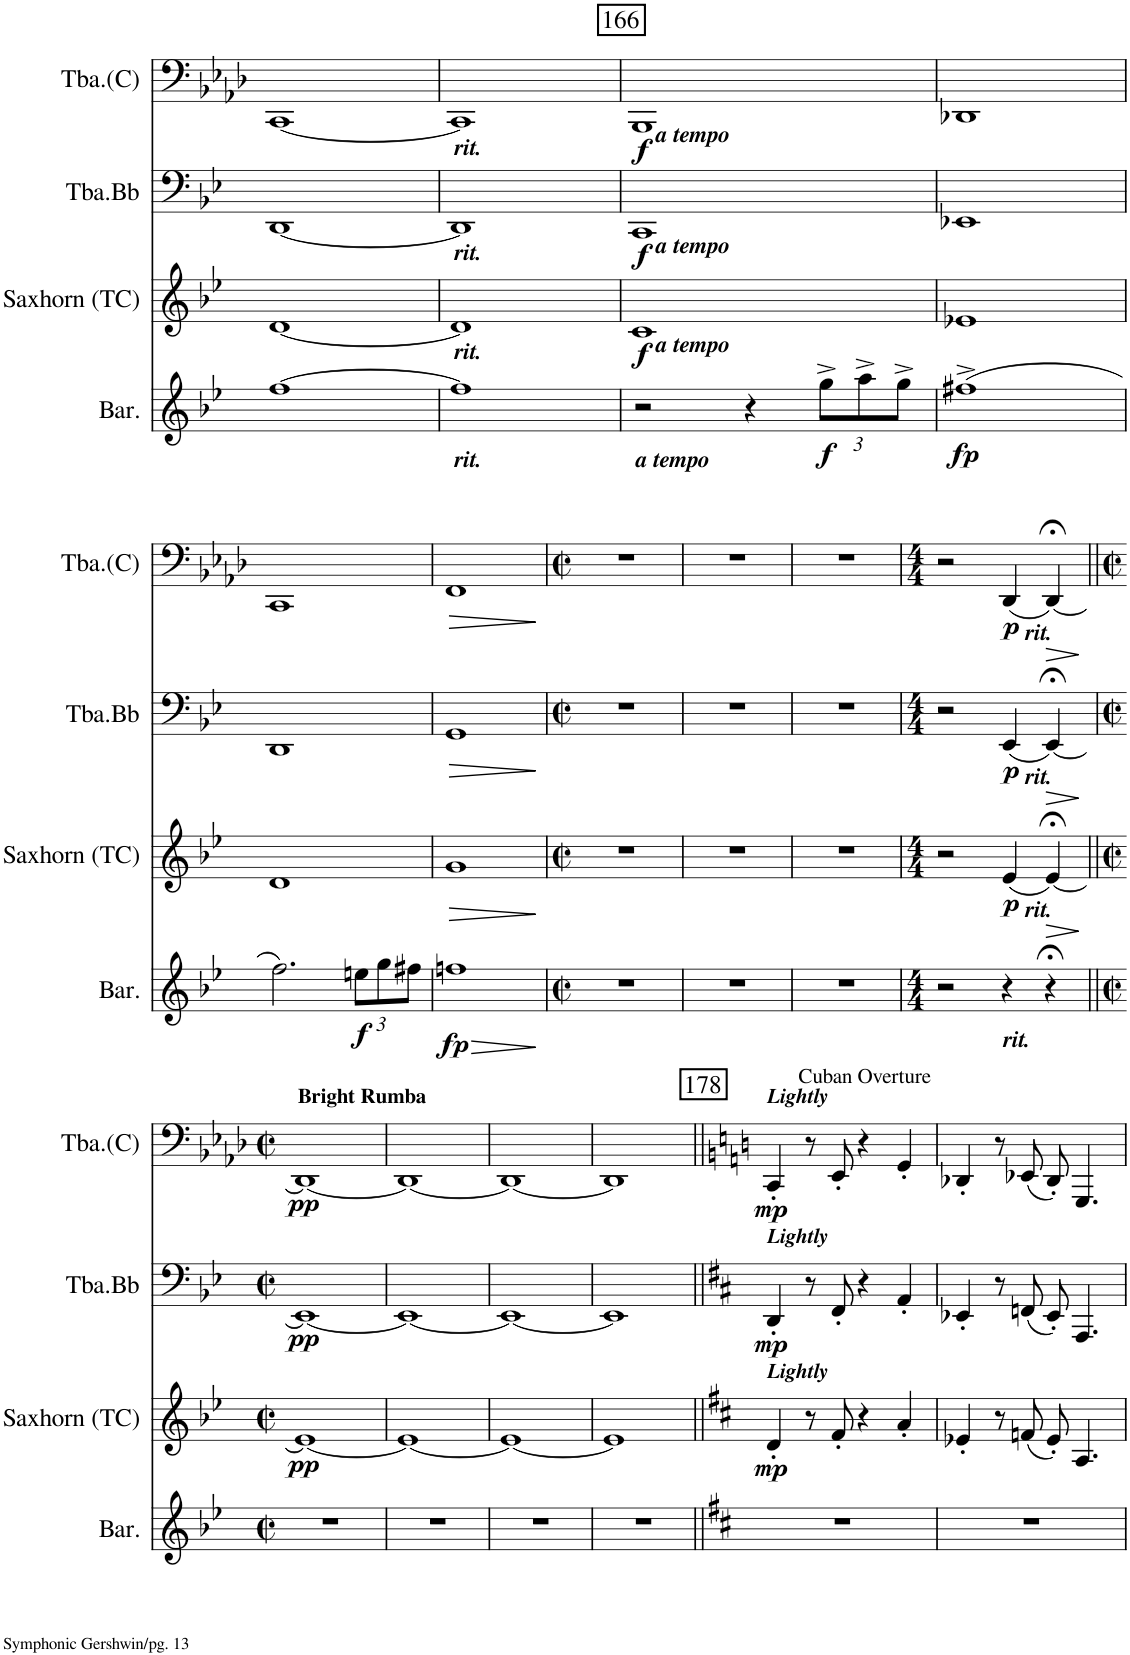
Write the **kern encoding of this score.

**kern	**dynam	**kern	**dynam	**kern	**dynam	**kern	**dynam
*part4	*part4	*part3	*part3	*part2	*part2	*part1	*part1
*staff4	*staff4	*staff3	*staff3	*staff2	*staff2	*staff1	*staff1
*I"Baritone	*	*I"Saxhorn Bb / Euphonium Bb (TC)	*	*I"Tuba Sib (BC)	*	*I"Tuba (Ut)	*
*I'Bar.	*	*I'Saxhorn (TC)	*	*I'Tba.Bb	*	*	*
!!LO:PB:g=z
*clefG2	*	*clefG2	*	*clefF4	*	*clefF4	*
*Trd1c2	*	*Trd15c26	*	*Trd1c2	*	*	*
*k[b-e-]	*	*k[b-e-]	*	*k[b-e-]	*	*k[b-e-a-d-]	*
*M2/2	*	*M2/2	*	*M2/2	*	*M2/2	*
*met(c|)	*	*met(c|)	*	*met(c|)	*	*met(c|)	*
=164	=164	=164	=164	=164	=164	=164	=164
[1ff	.	[1d	.	[1DD	.	[1CC	.
=165	=165	=165	=165	=165	=165	=165	=165
!	!	!	!	!	!	!LO:TX:b:Bi:t=rit.	!
!	!	!	!	!LO:TX:b:Bi:t=rit.	!	!	!
!	!	!LO:TX:b:Bi:t=rit.	!	!	!	!	!
!LO:TX:b:Bi:t=rit.	!	!	!	!	!	!	!
1ff]	.	1d]	.	1DD]	.	1CC]	.
!!LO:REH:place=s1:a:cj:fs=12:t=166
=166	=166	=166	=166	=166	=166	=166	=166
!	!	!	!	!	!	!LO:TX:b:Bi:t=a tempo	!
!	!	!	!	!LO:TX:b:Bi:t=a tempo	!	!	!
!	!	!LO:TX:b:Bi:t=a tempo	!	!	!	!	!
!LO:TX:b:Bi:t=a tempo	!	!	!	!	!	!	!
!	!	!	!LO:DY:b	!	!LO:DY:b	!	!LO:DY:b
2r	.	1c	f	1CC	f	1BBB-	f
4r	.	.	.	.	.	.	.
*Xbrackettup	*	*	*	*	*	*	*
!	!LO:DY:b	!	!	!	!	!	!
12gg^\L	f	.	.	.	.	.	.
12aa^\	.	.	.	.	.	.	.
12gg^\J	.	.	.	.	.	.	.
=167	=167	=167	=167	=167	=167	=167	=167
!	!LO:DY:b	!	!	!	!	!	!
(1ff#X^	fp	1e-X	.	1EE-X	.	1DD-X	.
!!LO:LB:g=z
=168	=168	=168	=168	=168	=168	=168	=168
2.ff\)	.	1d	.	1DD	.	1CC	.
!	!LO:DY:b	!	!	!	!	!	!
12een\L	f	.	.	.	.	.	.
12gg\	.	.	.	.	.	.	.
12ff#X\J	.	.	.	.	.	.	.
=169	=169	=169	=169	=169	=169	=169	=169
!	!LO:HP:b	!	!LO:HP:b	!	!LO:HP:b	!	!LO:HP:b
!	!LO:DY:n=1:b	!	!	!	!	!	!
1ffn	> fp	1g	>	1GG	>	1FF	>
.	]	.	]	.	]	.	]
=170	=170	=170	=170	=170	=170	=170	=170
*M2/2	*	*M2/2	*	*M2/2	*	*M2/2	*
*met(c|)	*	*met(c|)	*	*met(c|)	*	*met(c|)	*
1r	.	1r	.	1r	.	1r	.
=171	=171	=171	=171	=171	=171	=171	=171
1r	.	1r	.	1r	.	1r	.
=172	=172	=172	=172	=172	=172	=172	=172
1r	.	1r	.	1r	.	1r	.
=173	=173	=173	=173	=173	=173	=173	=173
*M4/4	*	*M4/4	*	*M4/4	*	*M4/4	*
2r	.	2r	.	2r	.	2r	.
!	!	!	!	!	!	!LO:TX:b:Bi:t=rit.	!
!	!	!	!	!LO:TX:b:Bi:t=rit.	!	!	!
!	!	!LO:TX:b:Bi:t=rit.	!	!	!	!	!
!LO:TX:b:Bi:t=rit.	!	!	!	!	!	!	!
!	!	!	!LO:DY:b	!	!LO:DY:b	!	!LO:DY:b
4r	.	(4e-/	p	(4EE-/	p	(4DD-/	p
!	!	!	!LO:HP:b	!	!LO:HP:b	!	!LO:HP:b
4r;<	.	[4e-;</)	>	[4EE-;</)	>	[4DD-;</)	>
.	.	.	]	.	]	.	]
!!LO:LB:g=z
=174||	=174||	=174||	=174||	=174||	=174||	=174||	=174||
*M2/2	*	*M2/2	*	*M2/2	*	*M2/2	*
*met(c|)	*	*met(c|)	*	*met(c|)	*	*met(c|)	*
!	!	!	!	!	!	!LO:TX:a:B:t=Bright Rumba	!
!	!	!	!LO:DY:b	!	!LO:DY:b	!	!LO:DY:b
1r	.	1e-_	pp	1EE-_	pp	1DD-_	pp
=175	=175	=175	=175	=175	=175	=175	=175
1r	.	1e-_	.	1EE-_	.	1DD-_	.
=176	=176	=176	=176	=176	=176	=176	=176
1r	.	1e-_	.	1EE-_	.	1DD-_	.
=177	=177	=177	=177	=177	=177	=177	=177
1r	.	1e-]	.	1EE-]	.	1DD-]	.
!!LO:REH:place=s1:a:cj:fs=12:t=178
=178||	=178||	=178||	=178||	=178||	=178||	=178||	=178||
*k[f#c#]	*	*k[f#c#]	*	*k[f#c#]	*	*k[]	*
!	!	!	!	!	!	!LO:TX:a:t=Cuban Overture	!
!	!	!	!	!	!	!LO:TX:a:Bi:t=Lightly	!
!	!	!	!	!LO:TX:a:Bi:t=Lightly	!	!	!
!	!	!LO:TX:a:Bi:t=Lightly	!	!	!	!	!
!	!	!	!LO:DY:b	!	!LO:DY:b	!	!LO:DY:b
1r	.	4d'/	mp	4DD'/	mp	4CC'/	mp
.	.	8r	.	8r	.	8r	.
.	.	8f#'/	.	8FF#'/	.	8EE'/	.
.	.	4r	.	4r	.	4r	.
.	.	4a'/	.	4AA'/	.	4GG'/	.
=179	=179	=179	=179	=179	=179	=179	=179
1r	.	4e-X'/	.	4EE-X'/	.	4DD-X'/	.
.	.	8r	.	8r	.	8r	.
.	.	(8fn/	.	(8FFn/	.	(8EE-X/	.
.	.	8e-'/)	.	8EE-'/)	.	8DD-'/)	.
.	.	4.A/	.	4.AAA/	.	4.GGG/	.
=	=	=	=	=	=	=	=
*-	*-	*-	*-	*-	*-	*-	*-
